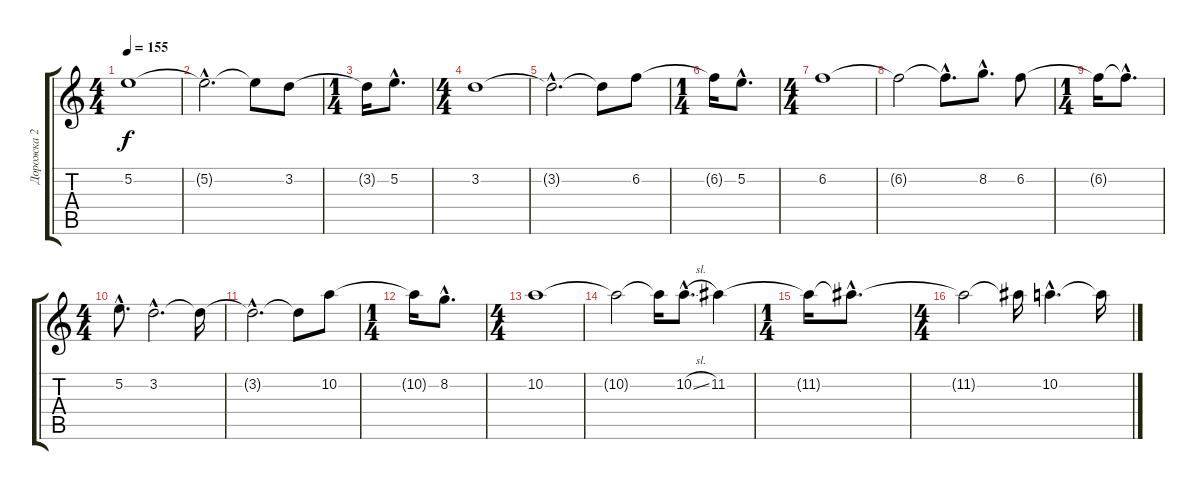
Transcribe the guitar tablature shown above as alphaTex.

\track ("Дорожка 2" "Дорожка 2") {instrument electricguitarjazz}
\staff {score tabs}
\tuning (E4 B3 G3 D3 A2 D2) {hide}
\ts (4 4)
\tempo 155
\clef g2
\ks c
5.2.1{dy f instrument electricguitarjazz} |
5.2{hac t}.2{d} 5.2{t}.8 3.2.8 |
\ts (1 4)
3.2{t}.16 5.2{hac}.8{d} |
\ts (4 4)
3.2.1 |
3.2{hac t}.2{d} 3.2{t}.8 6.2.8 |
\ts (1 4)
6.2{t}.16 5.2{hac}.8{d} |
\ts (4 4)
6.2.1 |
6.2{t}.2 6.2{hac t}.8{d} 8.2{hac}.8{d} 6.2.8 |
\ts (1 4)
6.2{t}.16 6.2{hac t}.8{d} |
\ts (4 4)
5.2{hac}.8{d} 3.2{hac}.2{d} 3.2{t}.16 |
3.2{hac t}.2{d} 3.2{t}.8 10.2.8 |
\ts (1 4)
10.2{t}.16 8.2{hac}.8{d} |
\ts (4 4)
10.2.1 |
10.2{t}.2 10.2{t}.16 10.2{sl hac}.8{d} 11.2.4 |
\ts (1 4)
11.2{t}.16 11.2{hac t}.8{d} |
\ts (4 4)
11.2{t}.2 11.2{t}.16 10.2{hac}.4{d} 10.2{t}.16
